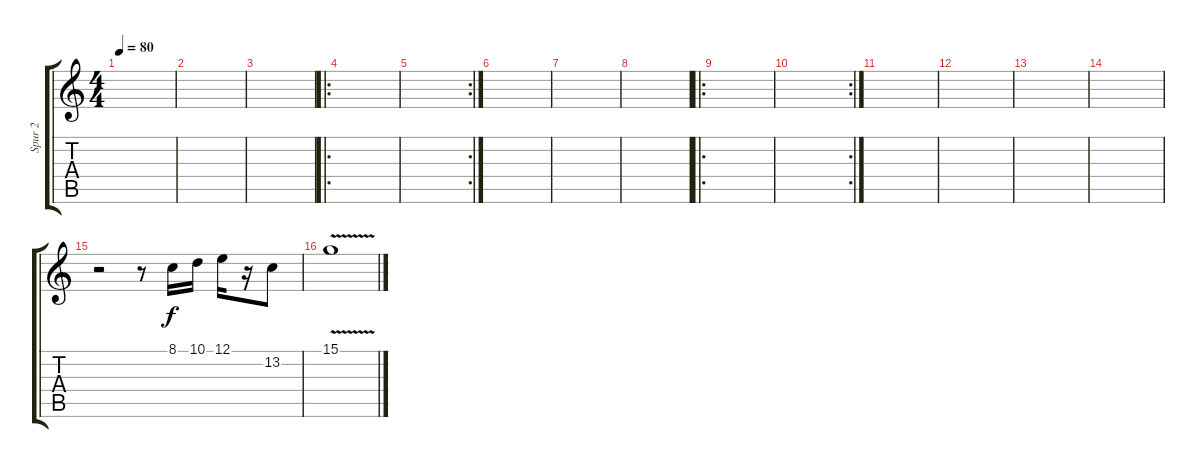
\track ("Spur 2" "Spur 2") {instrument trumpet}
\staff {score tabs}
\tuning (E4 B3 G3 D3 A2 E2) {hide}
\ts (4 4)
\tempo 80
\clef g2
\ks c
|
|
|
\ro
|
\rc 2
|
|
|
|
\ro
|
\rc 2
|
|
|
|
|
r.2 r.8 8.1.16 10.1.16 12.1.16 r.16 13.2.8 |
15.1{v}.1
